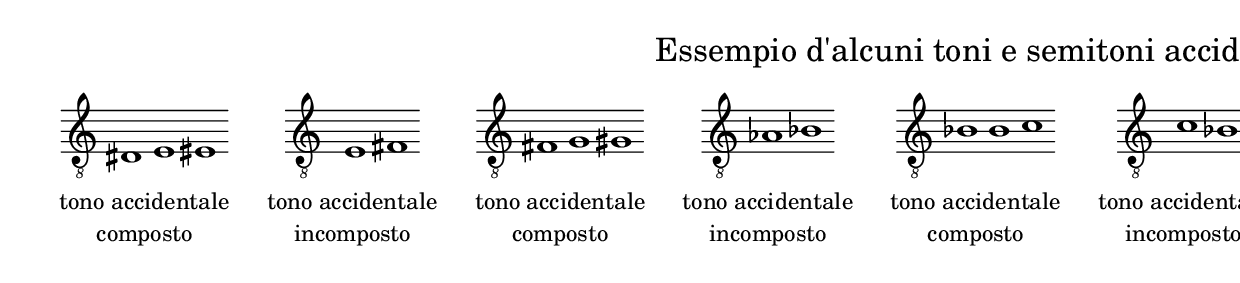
\version "2.22.2"

% Auto generated file

\header {
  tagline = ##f
}

dot = {
   \once \override Script.add-stem-support = ##f
   \once \override Script.toward-stem-shift = 0
   \once \override Script.skyline-horizontal-padding = 0
   \once \override Script.direction = 1
   \once \override Script.font-size = 1
}

\markup {
  \center-column {
    \line {
      \center-align
      \fontsize#3 { \concat { \normal-text "Essempio d'alcuni toni e semitoni accidentali"} }
    }
    \null
    \line {
      \center-column {

        \line {
          \score {
            <<
              \new Staff \with { instrumentName = ""} {
                \override Staff.TimeSignature.stencil = ##f
                \override Staff.NoteHead.style = #'baroque
                \accidentalStyle Score.forget
                \override Rest.style = #'default
                \override NoteHead.style = #'default
                \cadenzaOn
                \clef "treble_8"
                \key c #`((0 . ,NATURAL) (1 . ,NATURAL) (2 . ,NATURAL)
                          (3 . ,NATURAL) (4 . ,NATURAL) (5 . ,NATURAL)
                          (6 . ,NATURAL))  dis1   e1   eis1  
                \cadenzaOff
              }
            >>
            \layout {
              \context {
                \Score
                \override SpacingSpanner.common-shortest-duration = #(ly:make-moment 1)
              }
            }
          }
        }
        \null
        \line {
          \left-align {  \normal-text "tono accidentale" }
        }
        \line {
          \left-align {  \normal-text "composto" }
        }

      }
      \hspace #3 
      \center-column {

        \line {
          \score {
            <<
              \new Staff \with { instrumentName = ""} {
                \override Staff.TimeSignature.stencil = ##f
                \override Staff.NoteHead.style = #'baroque
                \accidentalStyle Score.forget
                \override Rest.style = #'default
                \override NoteHead.style = #'default
                \cadenzaOn
                \clef "treble_8"
                \key c #`((0 . ,NATURAL) (1 . ,NATURAL) (2 . ,NATURAL)
                          (3 . ,NATURAL) (4 . ,NATURAL) (5 . ,NATURAL)
                          (6 . ,NATURAL))  e1   fis1  
                \cadenzaOff
              }
            >>
            \layout {
              \context {
                \Score
                \override SpacingSpanner.common-shortest-duration = #(ly:make-moment 1)
              }
            }
          }
        }
        \null
        \line {
          \left-align {  \normal-text "tono accidentale" }
        }
        \line {
          \left-align {  \normal-text "incomposto" }
        }

      }
      \hspace #3 
      \center-column {

        \line {
          \score {
            <<
              \new Staff \with { instrumentName = ""} {
                \override Staff.TimeSignature.stencil = ##f
                \override Staff.NoteHead.style = #'baroque
                \accidentalStyle Score.forget
                \override Rest.style = #'default
                \override NoteHead.style = #'default
                \cadenzaOn
                \clef "treble_8"
                \key c #`((0 . ,NATURAL) (1 . ,NATURAL) (2 . ,NATURAL)
                          (3 . ,NATURAL) (4 . ,NATURAL) (5 . ,NATURAL)
                          (6 . ,NATURAL))  fis1   g1   gis1  
                \cadenzaOff
              }
            >>
            \layout {
              \context {
                \Score
                \override SpacingSpanner.common-shortest-duration = #(ly:make-moment 1)
              }
            }
          }
        }
        \null
        \line {
          \left-align {  \normal-text "tono accidentale" }
        }
        \line {
          \left-align {  \normal-text "composto" }
        }

      }
      \hspace #3 
      \center-column {

        \line {
          \score {
            <<
              \new Staff \with { instrumentName = ""} {
                \override Staff.TimeSignature.stencil = ##f
                \override Staff.NoteHead.style = #'baroque
                \accidentalStyle Score.forget
                \override Rest.style = #'default
                \override NoteHead.style = #'default
                \cadenzaOn
                \clef "treble_8"
                \key c #`((0 . ,NATURAL) (1 . ,NATURAL) (2 . ,NATURAL)
                          (3 . ,NATURAL) (4 . ,NATURAL) (5 . ,NATURAL)
                          (6 . ,NATURAL))  as1   bes1  
                \cadenzaOff
              }
            >>
            \layout {
              \context {
                \Score
                \override SpacingSpanner.common-shortest-duration = #(ly:make-moment 1)
              }
            }
          }
        }
        \null
        \line {
          \left-align {  \normal-text "tono accidentale" }
        }
        \line {
          \left-align {  \normal-text "incomposto" }
        }

      }
      \hspace #3 
      \center-column {

        \line {
          \score {
            <<
              \new Staff \with { instrumentName = ""} {
                \override Staff.TimeSignature.stencil = ##f
                \override Staff.NoteHead.style = #'baroque
                \accidentalStyle Score.forget
                \override Rest.style = #'default
                \override NoteHead.style = #'default
                \cadenzaOn
                \clef "treble_8"
                \key c #`((0 . ,NATURAL) (1 . ,NATURAL) (2 . ,NATURAL)
                          (3 . ,NATURAL) (4 . ,NATURAL) (5 . ,NATURAL)
                          (6 . ,NATURAL))  bes1   b1   c'1  
                \cadenzaOff
              }
            >>
            \layout {
              \context {
                \Score
                \override SpacingSpanner.common-shortest-duration = #(ly:make-moment 1)
              }
            }
          }
        }
        \null
        \line {
          \left-align {  \normal-text "tono accidentale" }
        }
        \line {
          \left-align {  \normal-text "composto" }
        }

      }
      \hspace #3 
      \center-column {

        \line {
          \score {
            <<
              \new Staff \with { instrumentName = ""} {
                \override Staff.TimeSignature.stencil = ##f
                \override Staff.NoteHead.style = #'baroque
                \accidentalStyle Score.forget
                \override Rest.style = #'default
                \override NoteHead.style = #'default
                \cadenzaOn
                \clef "treble_8"
                \key c #`((0 . ,NATURAL) (1 . ,NATURAL) (2 . ,NATURAL)
                          (3 . ,NATURAL) (4 . ,NATURAL) (5 . ,NATURAL)
                          (6 . ,NATURAL))  c'1   bes1  
                \cadenzaOff
              }
            >>
            \layout {
              \context {
                \Score
                \override SpacingSpanner.common-shortest-duration = #(ly:make-moment 1)
              }
            }
          }
        }
        \null
        \line {
          \left-align {  \normal-text "tono accidentale" }
        }
        \line {
          \left-align {  \normal-text "incomposto" }
        }

      }
      \hspace #3 
      \center-column {

        \line {
          \score {
            <<
              \new Staff \with { instrumentName = ""} {
                \override Staff.TimeSignature.stencil = ##f
                \override Staff.NoteHead.style = #'baroque
                \accidentalStyle Score.forget
                \override Rest.style = #'default
                \override NoteHead.style = #'default
                \cadenzaOn
                \clef "treble_8"
                \key c #`((0 . ,NATURAL) (1 . ,NATURAL) (2 . ,NATURAL)
                          (3 . ,NATURAL) (4 . ,NATURAL) (5 . ,NATURAL)
                          (6 . ,NATURAL))  ais1   a1   gis1  
                \cadenzaOff
              }
            >>
            \layout {
              \context {
                \Score
                \override SpacingSpanner.common-shortest-duration = #(ly:make-moment 1)
              }
            }
          }
        }
        \null
        \line {
          \left-align {  \normal-text "tono accidentale" }
        }
        \line {
          \left-align {  \normal-text "composto" }
        }

      }
      \hspace #3 
      \center-column {

        \line {
          \score {
            <<
              \new Staff \with { instrumentName = ""} {
                \override Staff.TimeSignature.stencil = ##f
                \override Staff.NoteHead.style = #'baroque
                \accidentalStyle Score.forget
                \override Rest.style = #'default
                \override NoteHead.style = #'default
                \cadenzaOn
                \clef "treble_8"
                \key c #`((0 . ,NATURAL) (1 . ,NATURAL) (2 . ,NATURAL)
                          (3 . ,NATURAL) (4 . ,NATURAL) (5 . ,NATURAL)
                          (6 . ,NATURAL))  gis1   fis1  
                \cadenzaOff
              }
            >>
            \layout {
              \context {
                \Score
                \override SpacingSpanner.common-shortest-duration = #(ly:make-moment 1)
              }
            }
          }
        }
        \null
        \line {
          \left-align {  \normal-text "tono accidentale" }
        }
        \line {
          \left-align {  \normal-text "incomposto" }
        }

      }
      \hspace #3 
      \center-column {

        \line {
          \score {
            <<
              \new Staff \with { instrumentName = ""} {
                \override Staff.TimeSignature.stencil = ##f
                \override Staff.NoteHead.style = #'baroque
                \accidentalStyle Score.forget
                \override Rest.style = #'default
                \override NoteHead.style = #'default
                \cadenzaOn
                \clef "treble_8"
                \key c #`((0 . ,NATURAL) (1 . ,NATURAL) (2 . ,NATURAL)
                          (3 . ,NATURAL) (4 . ,NATURAL) (5 . ,NATURAL)
                          (6 . ,NATURAL))  as1   ges1  
                \cadenzaOff
              }
            >>
            \layout {
              \context {
                \Score
                \override SpacingSpanner.common-shortest-duration = #(ly:make-moment 1)
              }
            }
          }
        }
        \null
        \line {
          \left-align {  \normal-text "tono accidentale" }
        }
        \line {
          \left-align {  \normal-text "incomposto" }
        }

      }
      \hspace #3 

    }
  }
}